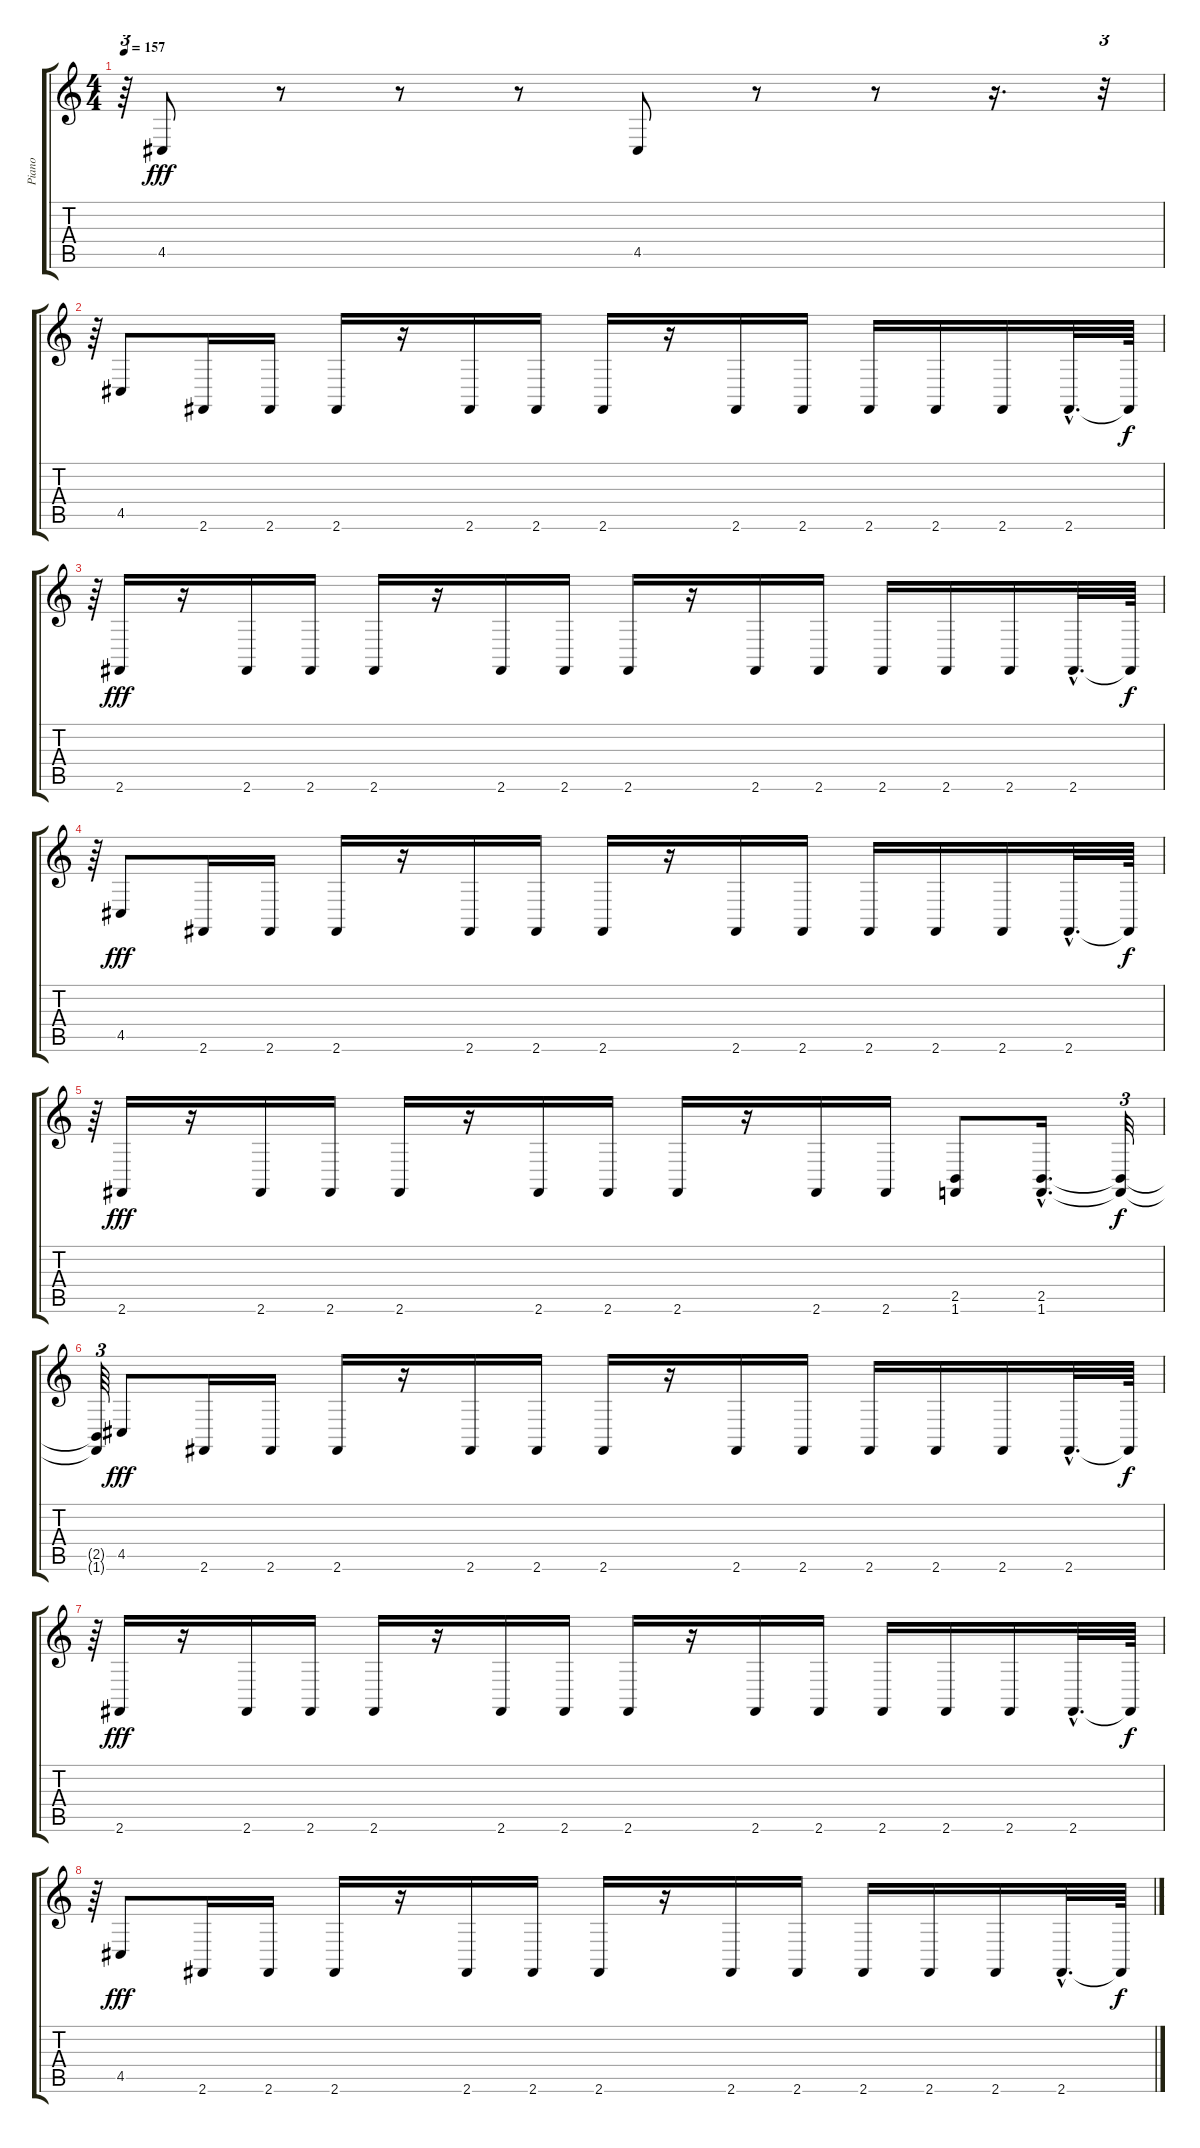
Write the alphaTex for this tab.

\track ("Piano" "Piano") {instrument acousticgrandpiano}
\staff {score tabs}
\tuning (E4 B3 G3 D3 A2 E2) {hide}
\ts (4 4)
\tempo 157
\clef g2
\ks c
r.64{tu (3 2) dy fff} 4.5.8 r.8 r.8 r.8 4.5.8 r.8 r.8 r.16{d} r.32{tu (3 2)} |
r.64{tu (3 2)} 4.5.8 2.6.16 2.6.16 2.6.16 r.16 2.6.16 2.6.16 2.6.16 r.16 2.6.16 2.6.16 2.6.16 2.6.16 2.6.16 2.6{hac}.32{d} 2.6{t}.64{dy f} |
r.64{tu (3 2)} 2.6.16{dy fff} r.16 2.6.16 2.6.16 2.6.16 r.16 2.6.16 2.6.16 2.6.16 r.16 2.6.16 2.6.16 2.6.16 2.6.16 2.6.16 2.6{hac}.32{d} 2.6{t}.64{dy f} |
r.64{tu (3 2)} 4.5.8{dy fff} 2.6.16 2.6.16 2.6.16 r.16 2.6.16 2.6.16 2.6.16 r.16 2.6.16 2.6.16 2.6.16 2.6.16 2.6.16 2.6{hac}.32{d} 2.6{t}.64{dy f} |
r.64{tu (3 2)} 2.6.16{dy fff} r.16 2.6.16 2.6.16 2.6.16 r.16 2.6.16 2.6.16 2.6.16 r.16 2.6.16 2.6.16 (2.5 1.6).8 (2.5{hac} 1.6{hac}).16{d} (2.5{t} 1.6{t}).32{tu (3 2) dy f} |
(2.5{t} 1.6{t}).64{tu (3 2)} 4.5.8{dy fff} 2.6.16 2.6.16 2.6.16 r.16 2.6.16 2.6.16 2.6.16 r.16 2.6.16 2.6.16 2.6.16 2.6.16 2.6.16 2.6{hac}.32{d} 2.6{t}.64{dy f} |
r.64{tu (3 2)} 2.6.16{dy fff} r.16 2.6.16 2.6.16 2.6.16 r.16 2.6.16 2.6.16 2.6.16 r.16 2.6.16 2.6.16 2.6.16 2.6.16 2.6.16 2.6{hac}.32{d} 2.6{t}.64{dy f} |
r.64{tu (3 2)} 4.5.8{dy fff} 2.6.16 2.6.16 2.6.16 r.16 2.6.16 2.6.16 2.6.16 r.16 2.6.16 2.6.16 2.6.16 2.6.16 2.6.16 2.6{hac}.32{d} 2.6{t}.64{dy f}
